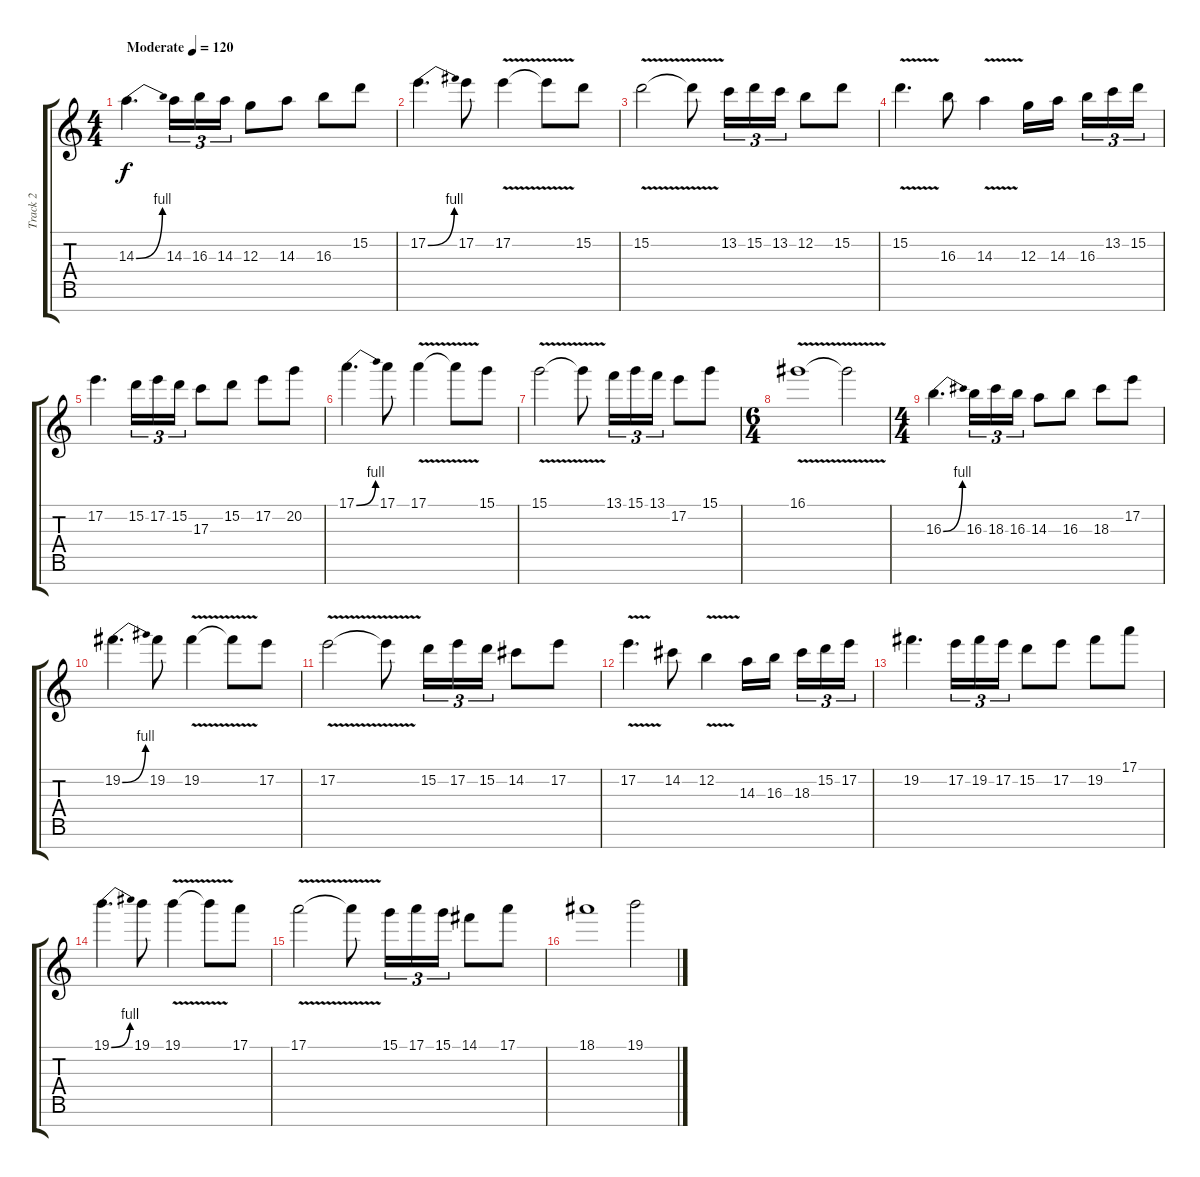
\track ("Track 2" "Track 2") {instrument overdrivenguitar}
\staff {score tabs}
\tuning (E4 B3 G3 D3 A2 E2 B1) {hide}
\ts (4 4)
\tempo (120 "Moderate")
\clef g2
\ks c
14.3{be (bend 0 0 60 4)}.4{d dy f instrument overdrivenguitar} 14.3.16{tu (3 2)} 16.3.16{tu (3 2)} 14.3.16{tu (3 2)} 12.3.8 14.3.8 16.3.8 15.2.8 |
17.2{be (bend 0 0 60 4)}.4{d} 17.2.8 17.2{v}.4 17.2{t}.8 15.2.8 |
15.2{v}.2 15.2{t}.8 13.2.16{tu (3 2)} 15.2.16{tu (3 2)} 13.2.16{tu (3 2)} 12.2.8 15.2.8 |
15.2{v}.4{d} 16.3.8 14.3{v}.4 12.3.16 14.3.16{beam splitsecondary} 16.3.16{tu (3 2)} 13.2.16{tu (3 2)} 15.2.16{tu (3 2)} |
17.2.4{d} 15.2.16{tu (3 2)} 17.2.16{tu (3 2)} 15.2.16{tu (3 2)} 17.3.8 15.2.8 17.2.8 20.2.8 |
17.1{be (bend 0 0 60 4)}.4{d} 17.1.8 17.1{v}.4 17.1{t}.8 15.1.8 |
15.1{v}.2 15.1{t}.8 13.1.16{tu (3 2)} 15.1.16{tu (3 2)} 13.1.16{tu (3 2)} 17.2.8 15.1.8 |
\ts (6 4)
16.1{v}.1 16.1{t}.2 |
\ts (4 4)
16.3{be (bend 0 0 60 4)}.4{d} 16.3.16{tu (3 2)} 18.3.16{tu (3 2)} 16.3.16{tu (3 2)} 14.3.8 16.3.8 18.3.8 17.2.8 |
19.2{be (bend 0 0 60 4)}.4{d} 19.2.8 19.2{v}.4 19.2{t}.8 17.2.8 |
17.2{v}.2 17.2{t}.8 15.2.16{tu (3 2)} 17.2.16{tu (3 2)} 15.2.16{tu (3 2)} 14.2.8 17.2.8 |
17.2{v}.4{d} 14.2.8 12.2{v}.4 14.3.16 16.3.16{beam splitsecondary} 18.3.16{tu (3 2)} 15.2.16{tu (3 2)} 17.2.16{tu (3 2)} |
19.2.4{d} 17.2.16{tu (3 2)} 19.2.16{tu (3 2)} 17.2.16{tu (3 2)} 15.2.8 17.2.8 19.2.8 17.1.8 |
19.1{be (bend 0 0 60 4)}.4{d} 19.1.8 19.1{v}.4 19.1{t}.8 17.1.8 |
17.1{v}.2 17.1{t}.8 15.1.16{tu (3 2)} 17.1.16{tu (3 2)} 15.1.16{tu (3 2)} 14.1.8 17.1.8 |
18.1.1 19.1.2
